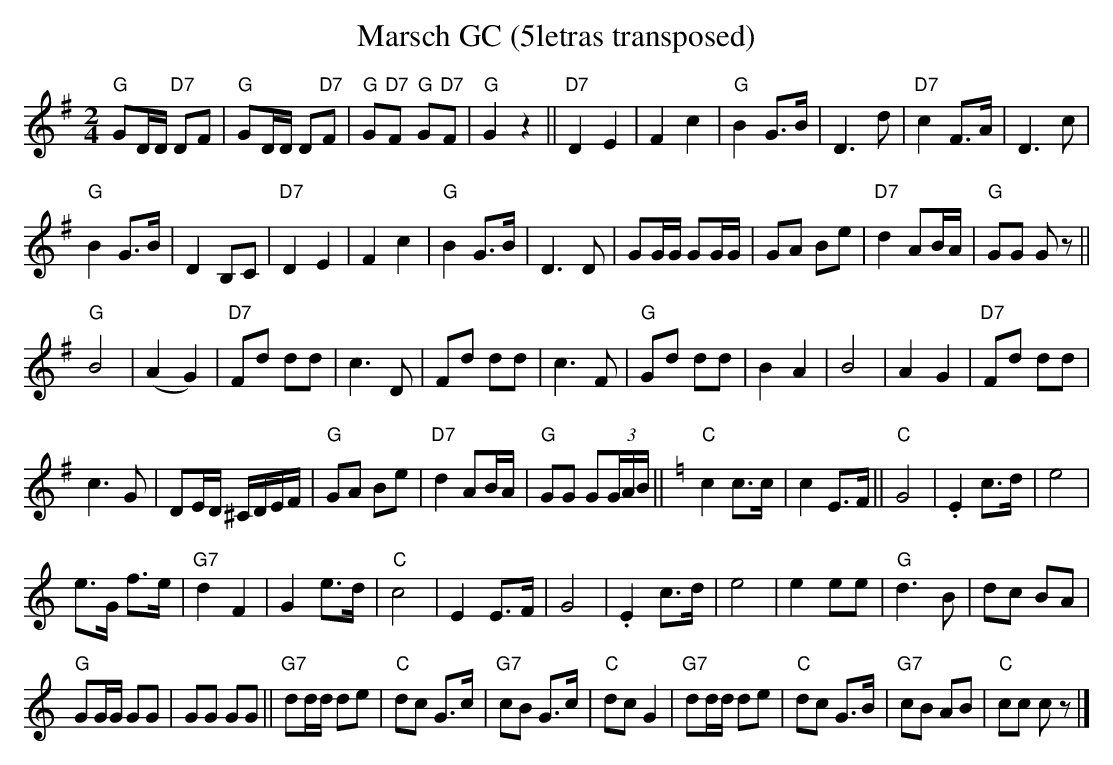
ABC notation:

X:1
T:Marsch GC (5letras transposed)
M:2/4
L:1/8
K:G transpose=3 %%MIDI gchordon
"G"GD/2D/2 "D7"DF | "G"GD/2D/2 D"D7"F | "G"G"D7"F "G"G"D7"F | "G"G2z2 || "D7"D2E2 | F2c2 | "G"B2G>B | D3d | "D7"c2F>A | D3c |
"G"B2G>B | D2B,C | "D7"D2E2 | F2c2 | "G"B2G>B | D3D | GG/2G/2 GG/2G/2 | GA Be | "D7"d2 AB/2A/2 | "G"GG Gz ||
"G"B4 | (A2G2) | "D7"Fd dd | c3D | Fd dd | c3F | "G"Gd dd | B2A2 | B4 | A2G2 | "D7"Fd dd |
c3G | DE/2D/2 ^C/2D/2E/2F/2 | "G"GA Be | "D7"d2 AB/2A/2 | "G"GG G(3G/2A/2B/2 || [K:C] "C"c2c>c | c2E>F || "C"G4 | .E2 c>d | e4 |
e>G f>e | "G7"d2F2 | G2 e>d | "C"c4 | E2E>F | G4 | .E2c>d | e4 | e2ee | "G"d3B | dc BA |
"G"GG/2G/2 GG | GG GG || "G7"dd/2d/2 de | "C"dc G>c | "G7"cB G>c | "C"dcG2 | "G7"dd/2d/2 de | "C"dc G>B | "G7"cB AB | "C"cc cz |]
